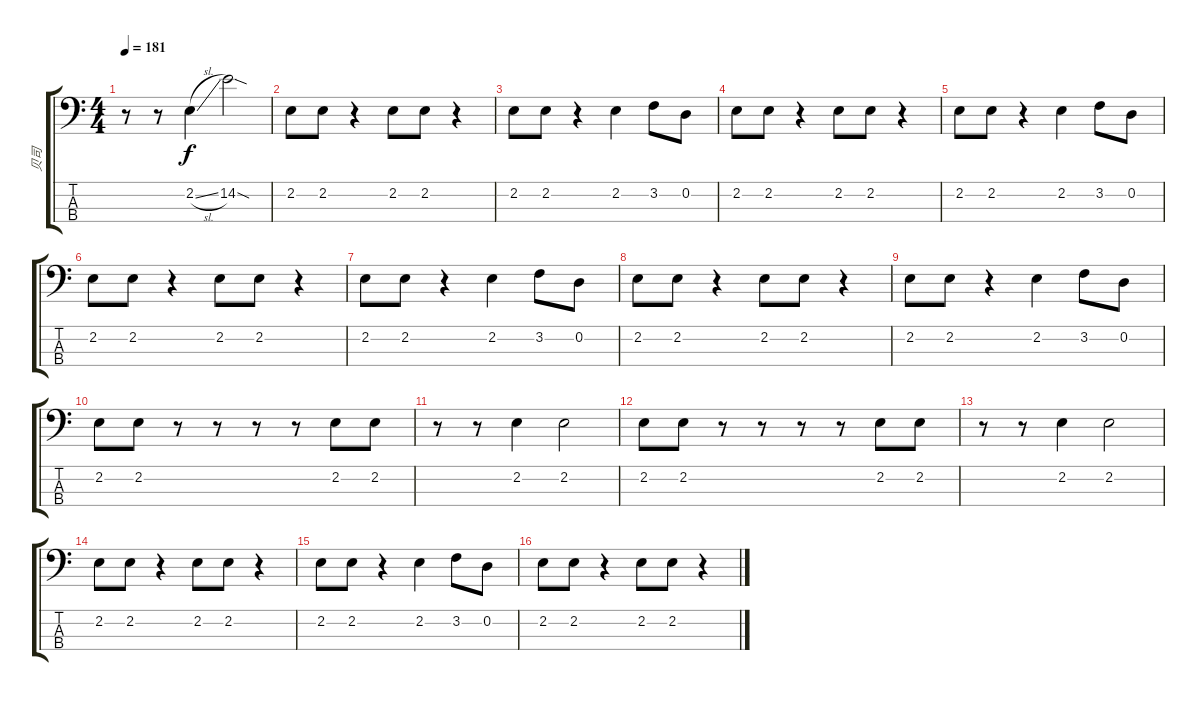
\track ("贝司" "贝司") {instrument electricbassfinger}
\staff {score tabs}
\tuning (G2 D2 A1 E1) {hide}
\ts (4 4)
\tempo 181
\clef f4
\ks c
r.8{dy f} r.8 2.2{sl}.4 14.2{sod}.2 |
2.2.8 2.2.8 r.4 2.2.8 2.2.8 r.4 |
2.2.8 2.2.8 r.4 2.2.4 3.2.8 0.2.8 |
2.2.8 2.2.8 r.4 2.2.8 2.2.8 r.4 |
2.2.8 2.2.8 r.4 2.2.4 3.2.8 0.2.8 |
2.2.8 2.2.8 r.4 2.2.8 2.2.8 r.4 |
2.2.8 2.2.8 r.4 2.2.4 3.2.8 0.2.8 |
2.2.8 2.2.8 r.4 2.2.8 2.2.8 r.4 |
2.2.8 2.2.8 r.4 2.2.4 3.2.8 0.2.8 |
2.2.8 2.2.8 r.8 r.8 r.8 r.8 2.2.8 2.2.8 |
r.8 r.8 2.2.4 2.2.2 |
2.2.8 2.2.8 r.8 r.8 r.8 r.8 2.2.8 2.2.8 |
r.8 r.8 2.2.4 2.2.2 |
2.2.8 2.2.8 r.4 2.2.8 2.2.8 r.4 |
2.2.8 2.2.8 r.4 2.2.4 3.2.8 0.2.8 |
2.2.8 2.2.8 r.4 2.2.8 2.2.8 r.4
